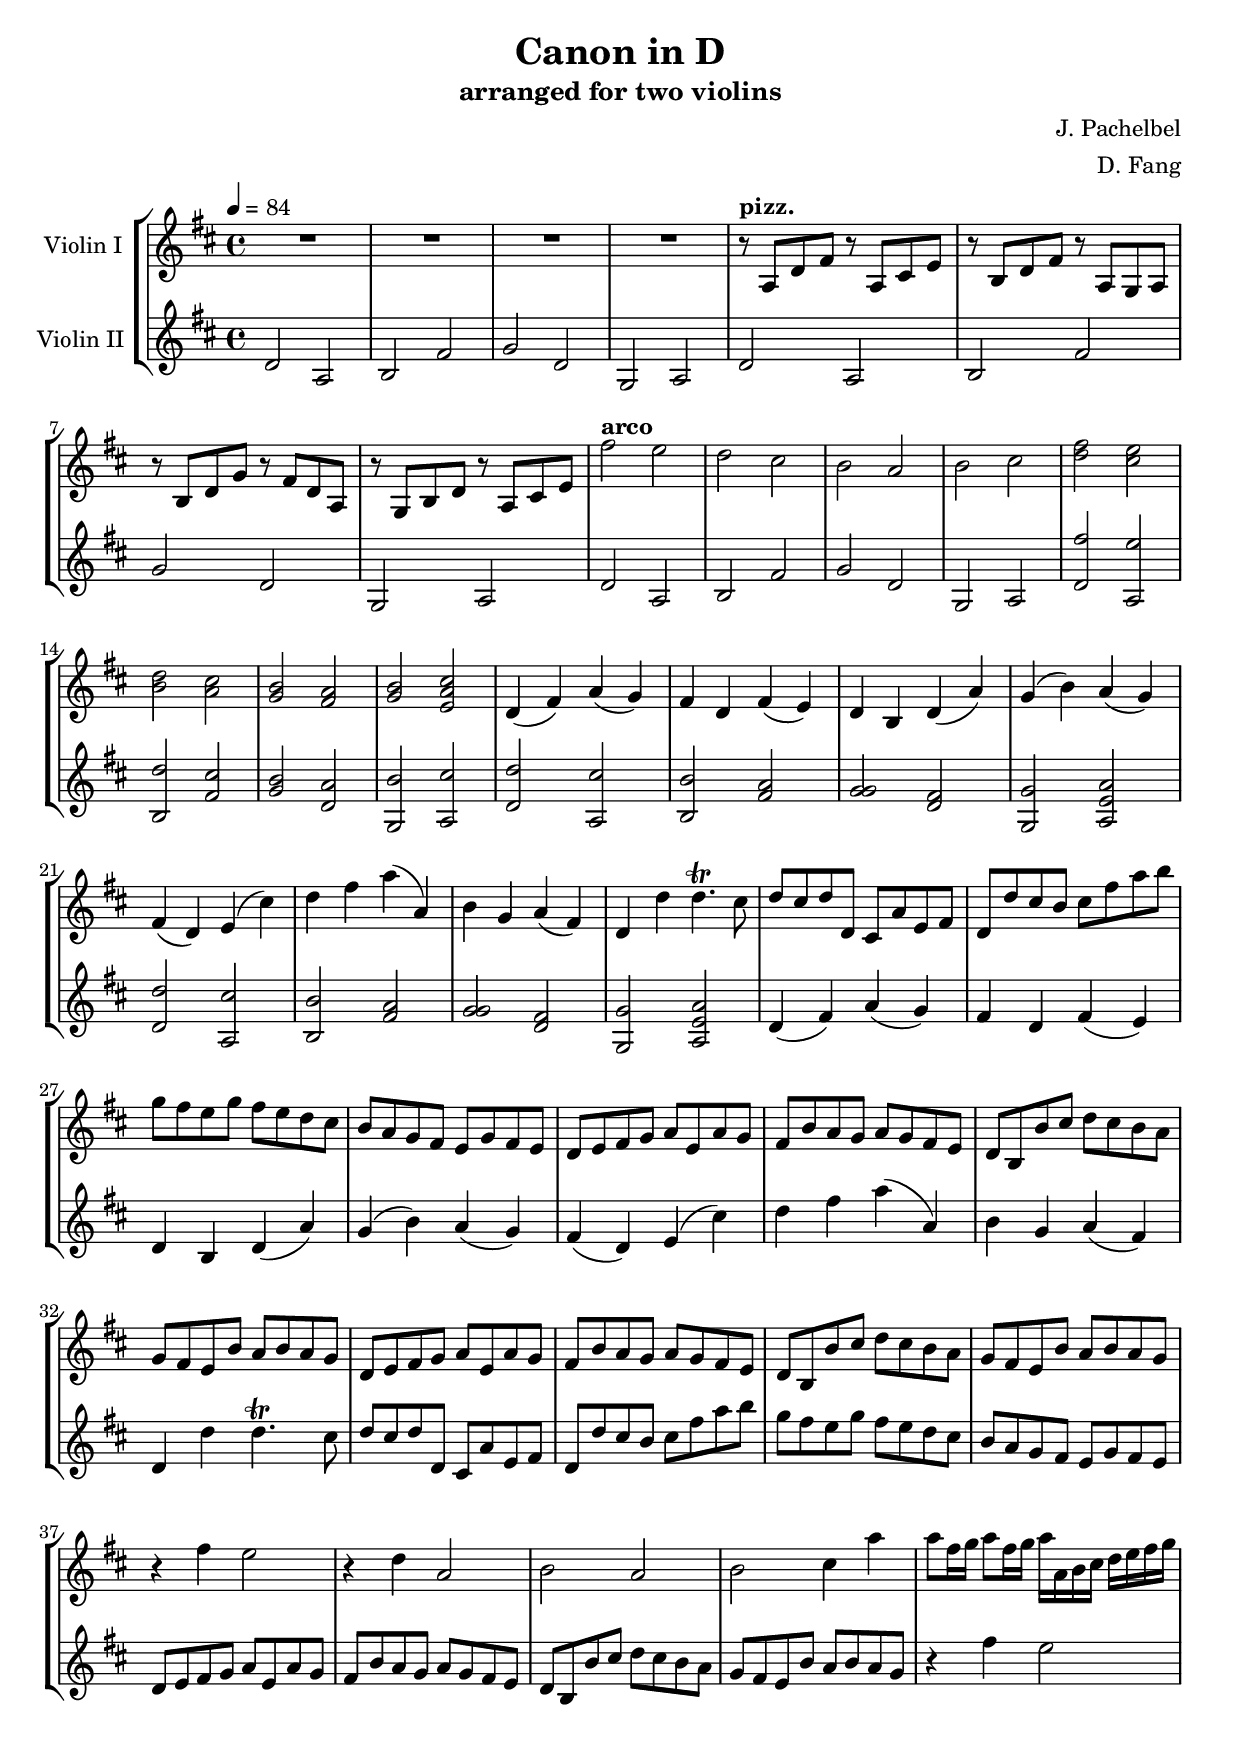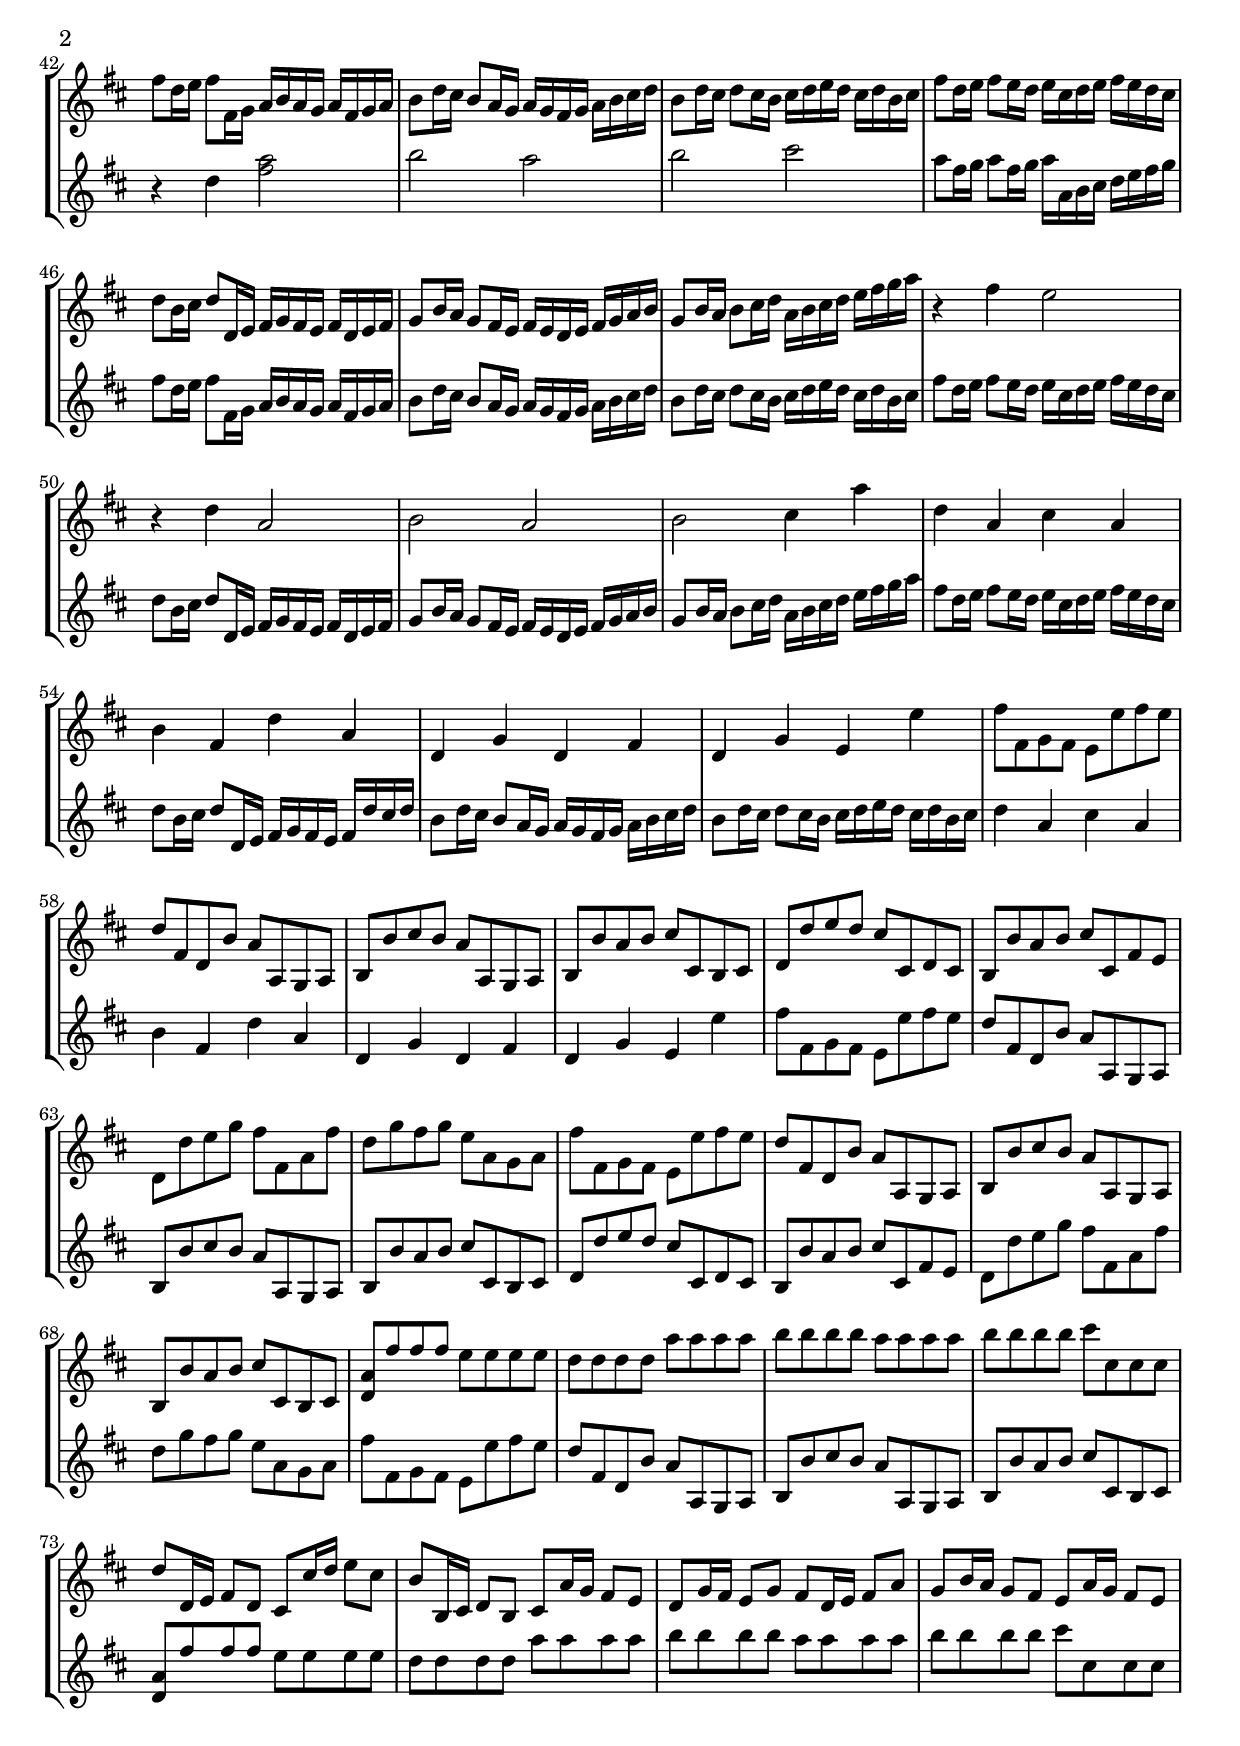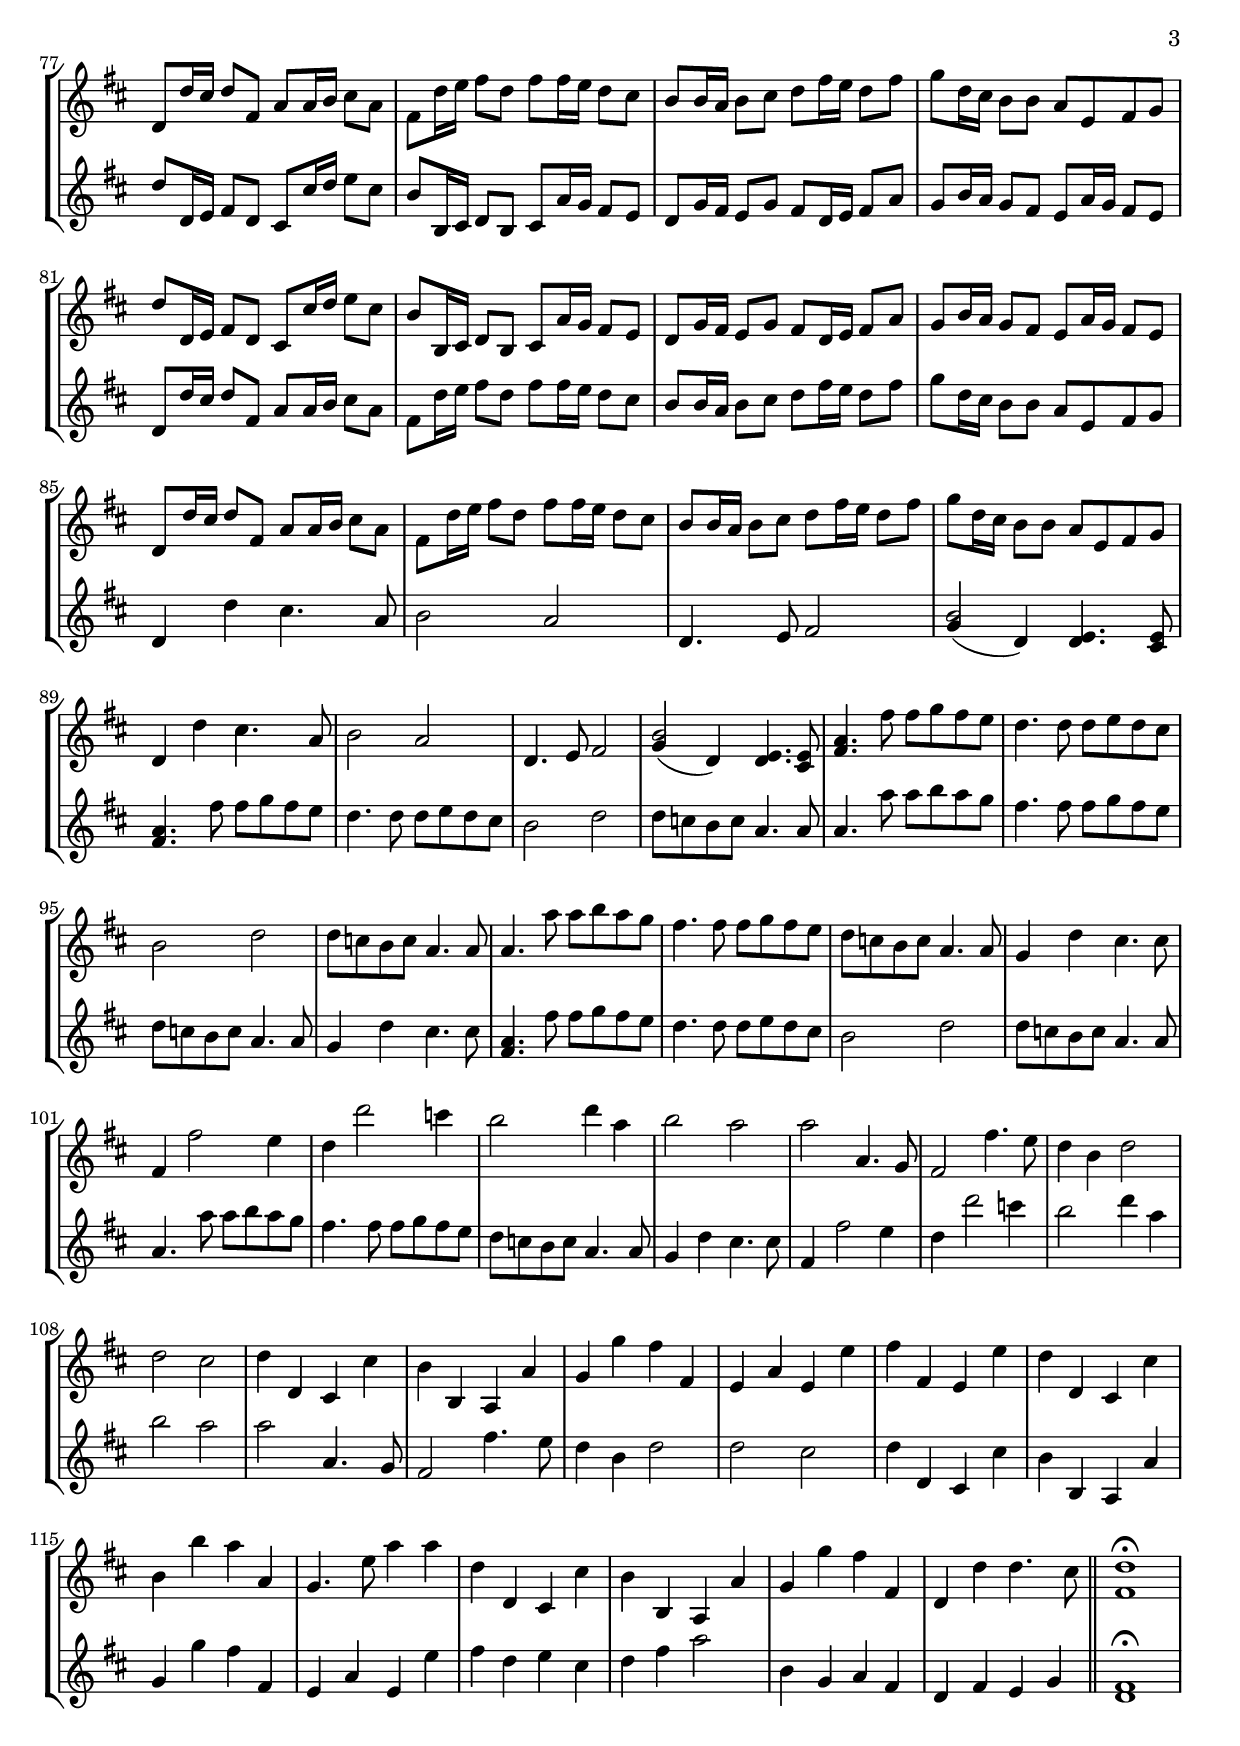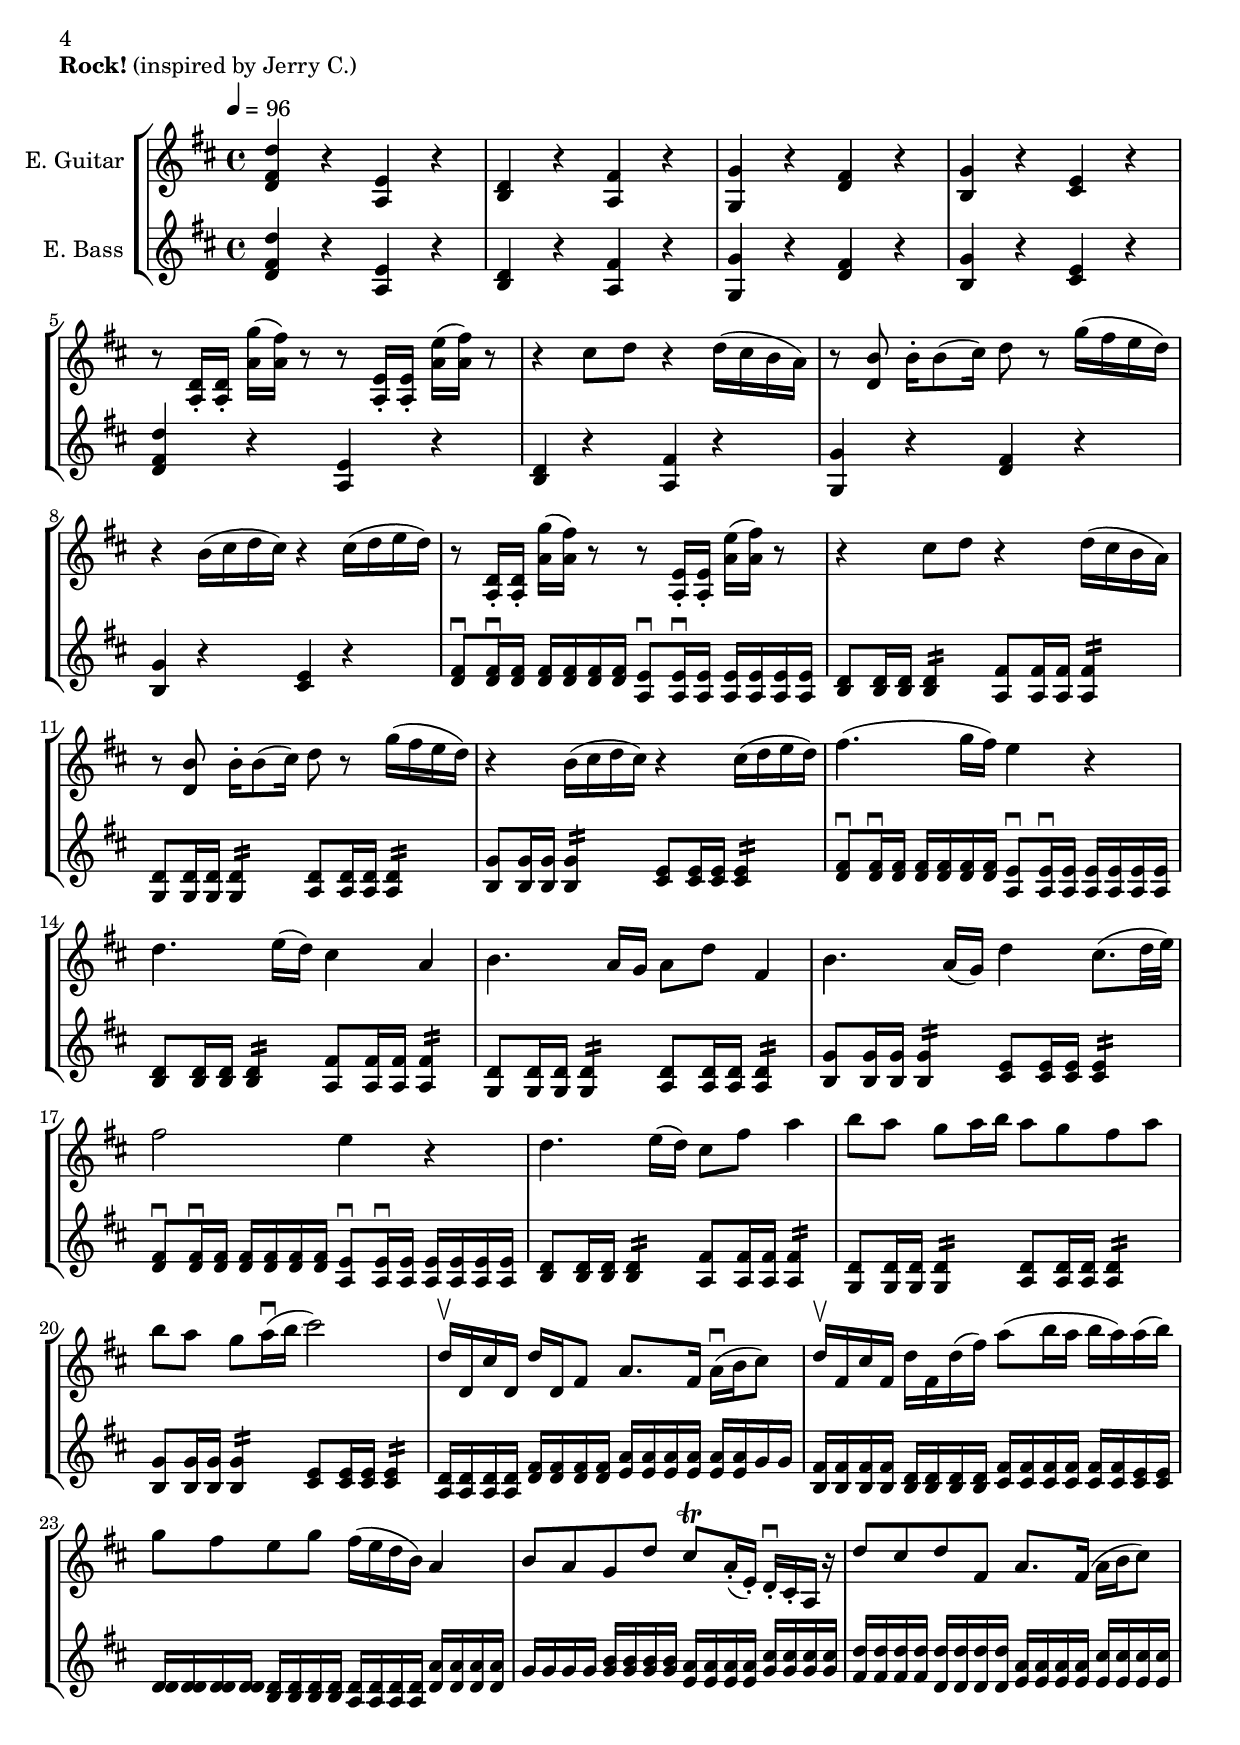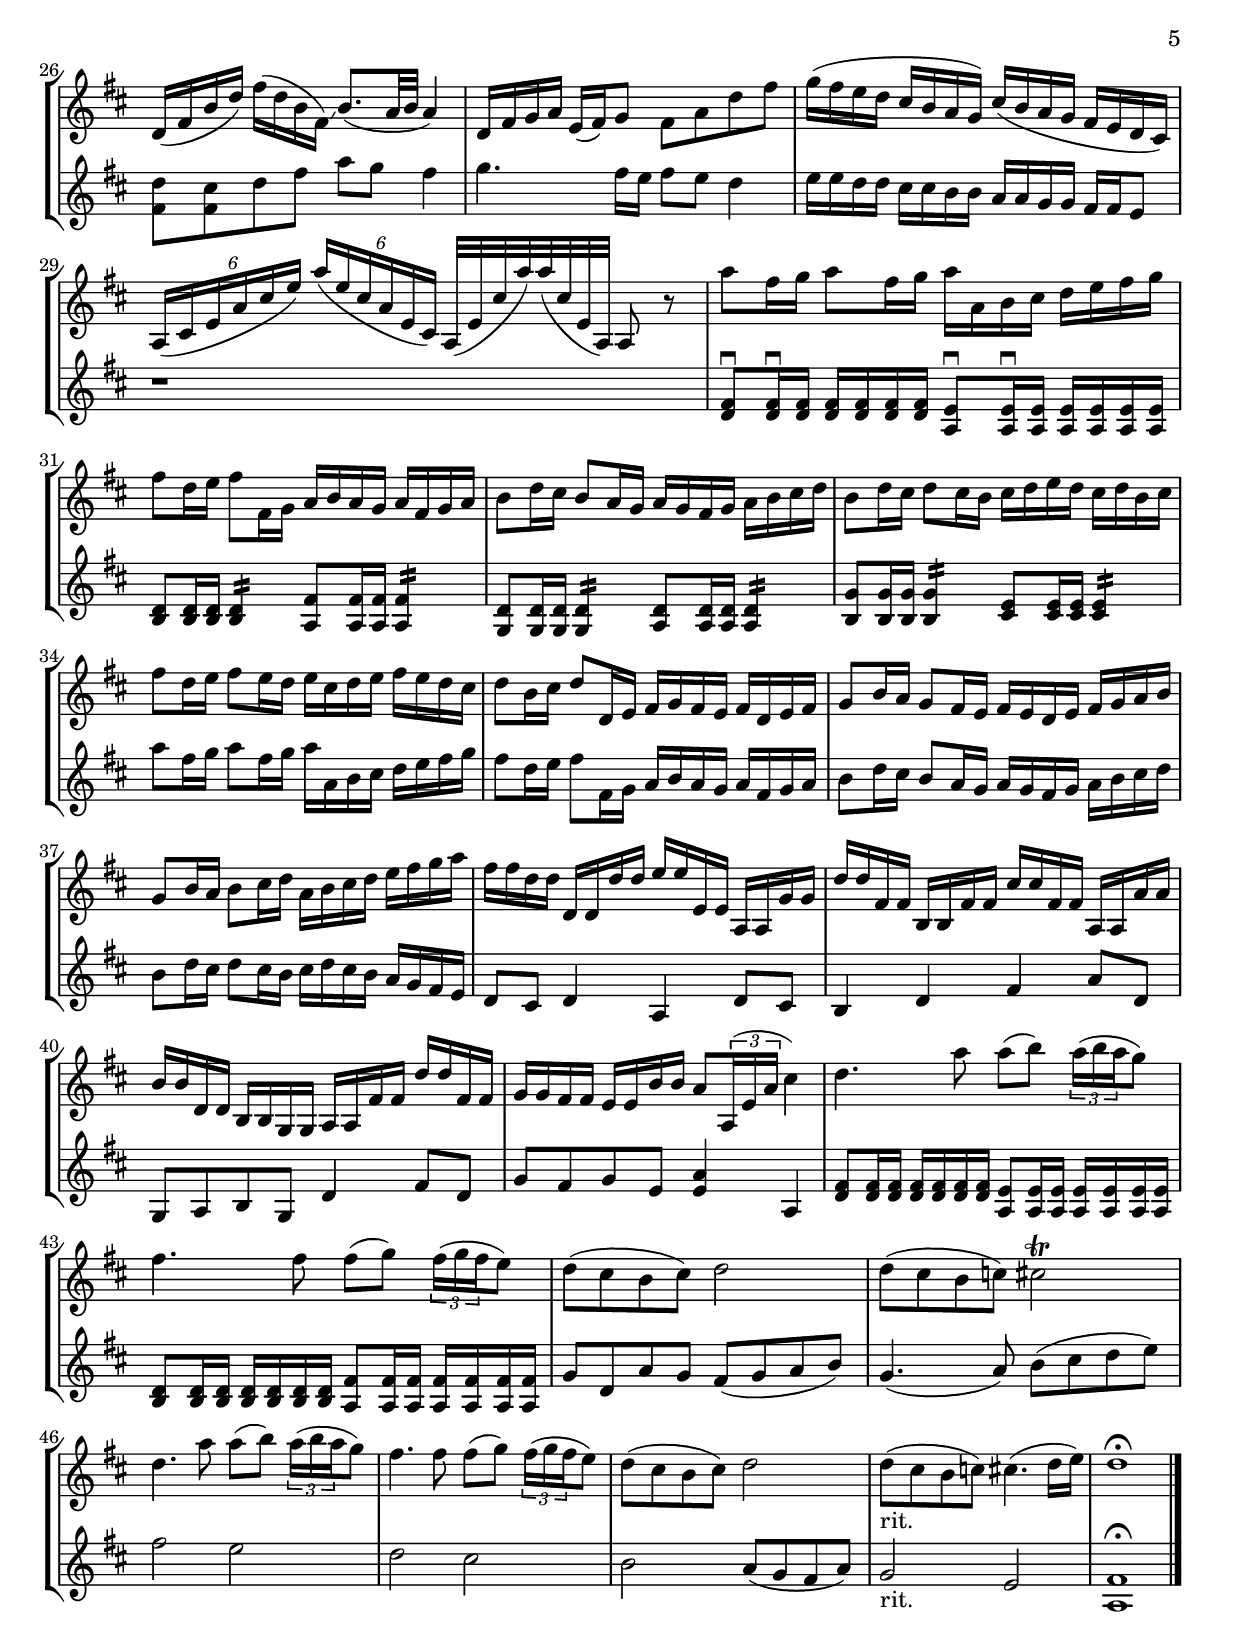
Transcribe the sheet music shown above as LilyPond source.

% full score
\version "2.17.18"

% definitions
pizz = ^\markup { \bold pizz. }
arco = ^\markup { \bold arco }
legato = ^\markup { \bold \italic legato }
hardrock = ^\markup { \bold \italic hardrocko }

global = {
	\time 4/4
	\key d \major
}

ub = \upbow
db = \downbow
rit = _\markup { \upright "rit." }

%%%%%%% snippets %%%%%%%%%%%%%%%%%%%%%%%%%%%%%%%%%%%%%%%%%%%%%%%%%%%%%%%%%%%%%%

violinBassA = \relative c' { | d2 a | b fis' | g d | g, a | }
restPhrase = { R1*4 }
halfMelodyA = \relative c' { fis'2 e d cis b a b cis }
halfMelodyAend = \relative c' { fis'2 e d cis b a8( g fis a) g2\rit e }
halfMelodyAarco = \relative c' { fis'2\arco e d cis b a b cis }
halfMelodyAdescant = \relative c' { d'2 cis b a g fis g <a e> }
quarterMelodyA = \relative c' { d4( fis) a( g) fis d fis( e) d b d( a') g( b) a( g) }
quarterMelodyB = \relative c' { fis( d) e( cis') d fis a( a,) b g a( fis) d d' d4.^\trill cis8 }
eighthMelodyA = \relative c'' {
	d8 cis d d, cis a' e fis d d' cis b cis fis a b
	g fis e g fis e d cis b a g fis e g fis e
}
eighthMelodyB = \relative c' {
	d e fis g a e a g fis b a g a g fis e
	d b b' cis d cis b a g fis e b' a b a g
}
pizzLineA = \relative c' {
	r8\pizz a d fis r a, cis e
	r b d fis r a, g a
	r b d g r fis d a
	r g b d r a cis e
}
offMelodyA = \relative c'' { r4 fis e2 r4 d fis2 g fis g e }
offMelodyBlo = \relative c'' { r4 fis4 e2 r4 d a2 b a b cis4 a'4  }
offMelodyBhi = \relative c'' { r4 fis e2 r4 d <a' fis>2 b a b cis }

sixteenthsMelodyA = \relative c''' {
	a8 fis16 g a8 fis16 g a a, b cis d e fis g
	fis8 d16 e fis8 fis,16 g a b a g a fis g a
}
sixteenthsMelodyB = \relative c'' {
	b8 d16 cis b8 a16 g a g fis g a b cis d
	b8 d16 cis d8 cis16 b cis d e d cis d b cis
}
sixteenthsMelodyBalt = \relative c'' {
	b8 d16 cis b8 a16 g a g fis g a b cis d
	b8 d16 cis d8 cis16 b cis d cis b a g fis e
}
sixteenthsMelodyC = \relative c'' {
	fis8 d16 e fis8 e16 d16 e cis d e fis e d cis
	d8 b16 cis d8 d,16 e fis g fis e fis d e fis
}
sixteenthsMelodyD = \relative c'' {
	g8 b16 a g8 fis16 e fis e d e fis g a b
	g8 b16 a b8 cis16 d a b cis d e fis g a
}
sixteenthsMelodyE = \relative c'' {
	fis8 d16 e fis8 e16 d16 e cis d e fis e d cis
	d8 b16 cis d8 d,16 e fis g fis e fis d' cis d
}
quarterMelodyC = \relative c'' { d4 a cis a b fis d' a d, g d fis d g e e' }
eighthMelodyC = \relative c'' {
	fis8 fis, g fis e  e' fis e d fis, d b' a a, g a 
	b b' cis b a a, g a b b' a b cis cis, b cis
}
eighthMelodyD = \relative c' {
	d8 d' e d cis cis, d cis b b' a b cis cis, fis e
	d d' e g fis fis, a fis' d g fis g e a, g a
}
eighthMelodyE = \relative c' {
	<d a'>8 fis' fis fis e e e e d d d d a' a a a
	b b b b a a a a b b b b cis cis, cis cis
}
skipMelodyA = \relative c'' {
	d8 d,16 e fis8 d cis cis'16 d e8 cis b b,16 cis d8 b cis a'16 g fis8 e
	d8 g16 fis e8 g fis d16 e fis8 a g b16 a g8 fis e a16 g fis8 e
}
skipMelodyB = \relative c' {
	d8 d'16 cis d8 fis, a a16 b cis8 a fis d'16 e fis8 d fis fis16 e d8 cis
	b8 b16 a b8 cis d fis16 e d8 fis g d16 cis b8 b a e fis g
}
halfMelodyC = \relative c' { d4 d' cis4. a8 b2 a d,4. e8 fis2 <<b2 {g4( d)}>> <e d>4. <e cis>8 }
naturalMelodyA = \relative c' {
	<fis a>4. fis'8 fis g fis e d4. d8 d e d cis b2 d d8 c b c a4. a8
}
naturalMelodyB = \relative c'' {
	a4. a'8 a b a g fis4. fis8 fis g fis e d c b c a4. a8 g4 d' cis4. cis8
}
syncopHalfHelodyA = \relative c' { fis4 fis'2 e4 d d'2 c4 b2 d4 a b2 a }
syncopHalfHelodyB = \relative c''' { a2 a,4. g8 fis2 fis'4. e8 d4 b d2 d cis }
quarterMelodyD = \relative c'' {
	d4 d, cis cis' b b, a a' g g' fis fis, e a e e'
}
quarterMelodyE = \relative c'' {
	fis4 fis, e e' d d, cis cis' b b' a a, g4. e'8 a4 a
}
quarterMelodyF = \relative c'' {
	d4 d, cis cis' b b, a a' g g' fis fis, d d' d4. cis8
}
quarterMelodyG = \relative c'' {
	fis4 d e cis d fis a2 b,4 g a fis d fis e4 g4
}

%%%%%%%%%%%%%%%%%%%%%%%%%%%%%%%%%%%%%%%%%%%%%%%%%%%%%%%%%%%%%%%%%%%%%%%%%%%%%%%
\header {
	title = "Canon in D"
	subtitle = "arranged for two violins"
	composer = "J. Pachelbel"
	arranger = "D. Fang"
}

violinOne = \new Voice {
	\set Staff.instrumentName = #"Violin I "
	\set Staff.midiInstrument = #"violin"

	\restPhrase
	\pizzLineA

	\halfMelodyAarco
	<< \halfMelodyA \halfMelodyAdescant >>

	\quarterMelodyA
	\quarterMelodyB

	\eighthMelodyA
	\eighthMelodyB

	\eighthMelodyB % \offMelodyBhi
	\offMelodyBlo

	\sixteenthsMelodyA
	\sixteenthsMelodyB

	\sixteenthsMelodyC
	\sixteenthsMelodyD

	% \offMelodyA
	\offMelodyBlo

	\quarterMelodyC
	\eighthMelodyC
	\eighthMelodyD

	\eighthMelodyC
	\eighthMelodyE

	\skipMelodyA
	\skipMelodyB
	\skipMelodyA

	\skipMelodyB
	\halfMelodyC

	\naturalMelodyA
	\naturalMelodyB

	\syncopHalfHelodyA
	\syncopHalfHelodyB

	\quarterMelodyD
	\quarterMelodyE

	\quarterMelodyF

	\bar "||"
	\relative c' { <fis d'>1^\fermata }
	%% rockin' %%

} % end Voice

violinTwo = \new Voice {
	\set Staff.instrumentName = #"Violin II "
	\set Staff.midiInstrument = #"violin"

	\violinBassA
	\violinBassA

	\violinBassA
	<< \halfMelodyA \violinBassA >>

	<< \halfMelodyAdescant \violinBassA >>
	<< \halfMelodyAdescant \violinBassA >>

	\quarterMelodyA % \offMelodyBlo % \violinBassA
	\quarterMelodyB % \offMelodyBhi % \violinBassA

	\eighthMelodyA
	\eighthMelodyB

	% \offMelodyA
	\offMelodyBhi

	\sixteenthsMelodyA
	\sixteenthsMelodyB

	\sixteenthsMelodyC
	\sixteenthsMelodyD

	\sixteenthsMelodyE
	\sixteenthsMelodyB

	\quarterMelodyC
	\eighthMelodyC

	\eighthMelodyD
	\eighthMelodyC

	\eighthMelodyE
	\skipMelodyA
	\skipMelodyB

	\halfMelodyC
	\naturalMelodyA

	\naturalMelodyB
	\naturalMelodyA

	\naturalMelodyB
	\syncopHalfHelodyA

	\syncopHalfHelodyB
	\quarterMelodyD

	\quarterMelodyG

	\bar "||"
	\relative c' { <fis d>1^\fermata }
	%% rockin' %%

} % end Voice

%%%%%%%% 2nd movement %%%%%%%%
% \markup { \bold Rock! (inspired by Jerry C.)}
introChordsA = \relative c'' {
	<d fis, d>4 r <e, a,> r <b d> r <a fis'> r
	<g' g,> r <d fis> r <b g'> r <cis e> r
}
eighthSixteenths = #(define-music-function (parser location m) (ly:pitch?) #{
	$m8 q16 q q q q q
#} )
sixteenthChordsA = \relative c' {
	<d fis>8\db q16\db q q q q q
	<a e'>8\db q16\db q q q q q
	<b d>8 q16 q \repeat tremolo 4 q16
	<a fis'>8 q16 q \repeat tremolo 4 q16
	<g d'>8 q16 q \repeat tremolo 4 q16
	<a d>8 q16 q \repeat tremolo 4 q16
	<b g'>8 q16 q \repeat tremolo 4 q16
	<cis e>8 q16 q \repeat tremolo 4 q16
}
sixteenthChordsB = \relative c' {
	<a d>16 q q q <d fis> q q q <e a> q q q q q g g
	<fis b,>16 q q q <b, d> q q q <cis fis> q q q q q <cis e> q
	<d d>16 q q q <b d> q q q <a d> q q q <d a'> q q q
	g16 g g g <g b> q q q <a e> q q q <g cis> q q q
}
sixteenthChordsC = \relative c' {
	<fis d'>16 q q q <d d'> q q q <e a> q q q <e cis'> q q q
	<fis d'>8 <fis cis'> d'8 fis a g fis4
	g4. fis16 e fis8 e d4
	e16 e d d cis cis b b a a g g fis fis e8
}
upbeatsA = \relative c' {
	r8 <a d>16-. q-. <a' g'>( <a fis'>) r8
	r8 <a, e'>16-. <a e'>-. <a' e'>( <a fis'>) r8
	r4 cis8 d r4 d16( cis b a)
	r8 <d, b'> b'16-. b8( cis16) d8 r8 g16( fis e d)
	r4 b16( cis d cis) r4 cis16( d e d)
}
guitarSoloA = \relative c'' {
	fis4.( g16 fis) e4 r4 d4. e16( d) cis4 a
	b4. a16 g a8 d fis,4
	b4. a16( g) d'4 cis8.( d32 e)
}
guitarSoloB = \relative c'' {
	fis2 e4 r4 d4. e16( d) cis8 fis a4
	b8 a g a16 b a8 g fis a 
	b a g a16(\db b \glissando cis2)
}
guitarSoloC = \relative c'' {
	d16\ub d, cis' d, d' d, fis8
	a8. fis16 a(\db b cis8)
	d16\ub fis, cis' fis, d' fis, d'( fis) a8( b16 a b a) a( b)
	g8 fis e g fis16( e d b) a4
	b8 a g d' cis8^\trill a16-.( e-.) d-.\db cis-. a16 r16
}
guitarSoloD = \relative c'' {
	d8 cis d fis, a8. fis16( a b cis8)
	d,16( fis b d) fis( d b fis) \glissando b8.( a32 b a4)
	d,16 fis g a e( fis) g8 fis8 a d fis
	g16( fis e d cis b a g) cis( b a g fis e d cis)
}
arpeggioBreakA = \relative c' {
	\tuplet 6/4 { a16( cis e a cis e) }
	\tuplet 6/4 { a16( e cis a e cis) }
	a32( e' cis' a') a( cis, e, a,)
	a8 r8
}
doubledArpeggiosA = \relative c'' {
	fis16 fis d d d, d d' d e e e, e a, a g' g 
	d'16 d fis, fis b, b fis' fis cis' cis fis, fis a, a a' a
	b16 b d, d b b g g a a fis' fis d' d fis, fis
	g16 g fis fis e e b' b a8 \tuplet 3/2 { a,16( e' a } cis4)
}
bassMelodyA = \relative c' {
	d8 cis d4 a d8 cis b4 d fis a8 d,
	g, a b g d'4 fis8 d g fis g e <e a>4 a,
}
guitarSoloE = \relative c'' {
	d4. a'8 a( b) \tuplet 3/2 { a16( b a } g8)
	fis4. fis8 fis( g) \tuplet 3/2 { fis16( g fis } e8)
	d8( cis b cis) d2
	d8( cis b c) cis2^\trill
}
guitarSoloF = \relative c'' {
	d4. a'8 a( b) \tuplet 3/2 { a16( b a } g8)
	fis4. fis8 fis( g) \tuplet 3/2 { fis16( g fis } e8)
	d8( cis b cis) d2
	d8(\rit cis b c) cis4.( d16 e)
}
sixteenthChordsE = \relative c' {
	<d fis>8 q16 q q q q q
	<a e'>8 q16 q q q q q
	<b d>8 q16 q q q q q
	<a fis'>8 q16 q q q q q
	g'8 d a' g fis( g a b)
	g4.( a8) b8( cis d e)
}
secondViolinI = \new Voice {
	\set Staff.instrumentName = #"E. Guitar "
	\set Staff.midiInstrument = #"violin"
%	\set Staff.midiInstrument = #"electric guitar (clean)"
	\introChordsA
	\upbeatsA
	\upbeatsA
	\guitarSoloA
	\guitarSoloB
	\guitarSoloC
	\guitarSoloD
	\arpeggioBreakA
	\sixteenthsMelodyA
	\sixteenthsMelodyB
	\sixteenthsMelodyC
	\sixteenthsMelodyD
	\doubledArpeggiosA
	\guitarSoloE
	\guitarSoloF
	\relative c'' { d1^\fermata }
	\bar "|."
}
secondViolinII = \new Voice {
	\set Staff.instrumentName = #"E. Bass "
	\set Staff.midiInstrument = #"violin"
%	\set Staff.midiInstrument = #"electric bass (pick)"
	\introChordsA
	\introChordsA
	\sixteenthChordsA
	\sixteenthChordsA
	\sixteenthChordsA
	\sixteenthChordsB
	\sixteenthChordsC
	\relative c' { r1 }
	\sixteenthChordsA
	\sixteenthsMelodyA
	\sixteenthsMelodyBalt
	\bassMelodyA
	\sixteenthChordsE
	\halfMelodyAend
	\relative c' { <a fis'>1^\fermata }
	\bar "|."
}


%%%%%%%% 1st movement %%%%%%%%
\score {
\new StaffGroup <<
	\new Staff << \global \tempo 4=84 \violinOne >>
	\new Staff << \global \violinTwo >>
>>
\layout { }
\midi { }
}
%%%%%%%% 2nd movement %%%%%%%%
\markup { \bold Rock! (inspired by Jerry C.)}
\score {
\new StaffGroup <<
	\new Staff << \global \tempo 4=96 \secondViolinI >>
	\new Staff << \global \secondViolinII >>
>>
\layout { }
\midi { }
}

